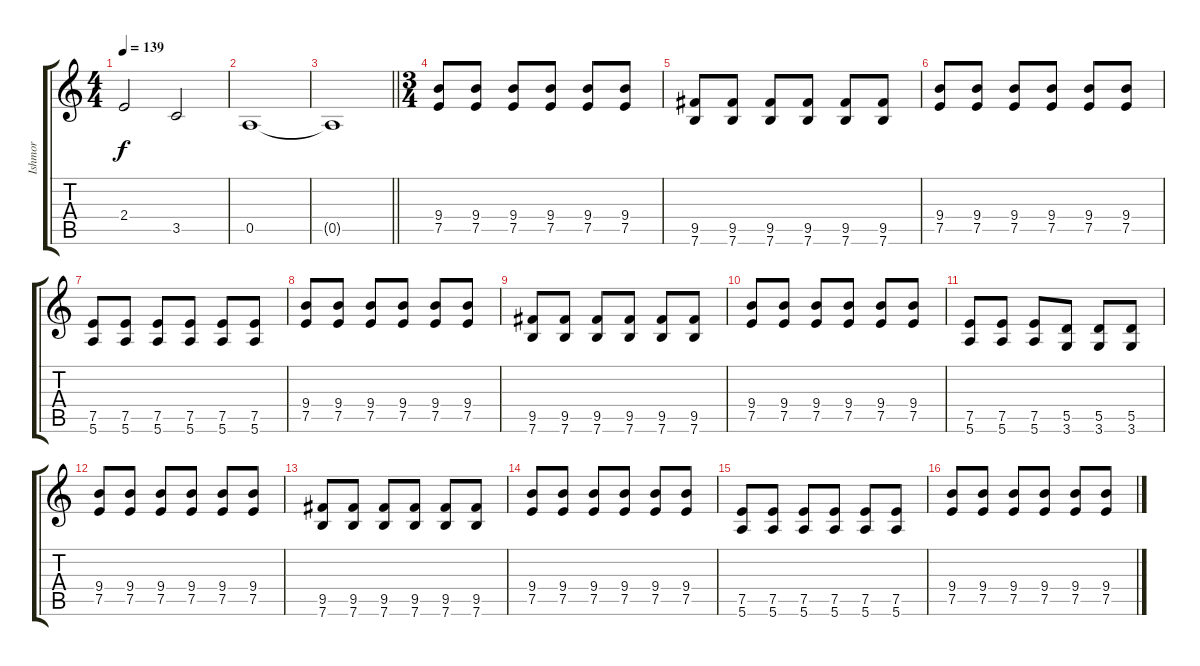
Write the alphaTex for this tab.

\track ("Ishmor" "Ishmor") {instrument distortionguitar}
\staff {score tabs}
\tuning (E4 B3 G3 D3 A2 E2) {hide}
\ts (4 4)
\tempo 139
\clef g2
\ks c
2.4.2{dy f} 3.5.2 |
0.5.1 |
\barLineRight lightlight
0.5{t}.1 |
\ts (3 4)
(9.4 7.5).8 (9.4 7.5).8 (9.4 7.5).8 (9.4 7.5).8 (9.4 7.5).8 (9.4 7.5).8 |
(9.5 7.6).8 (9.5 7.6).8 (9.5 7.6).8 (9.5 7.6).8 (9.5 7.6).8 (9.5 7.6).8 |
(9.4 7.5).8 (9.4 7.5).8 (9.4 7.5).8 (9.4 7.5).8 (9.4 7.5).8 (9.4 7.5).8 |
(7.5 5.6).8 (7.5 5.6).8 (7.5 5.6).8 (7.5 5.6).8 (7.5 5.6).8 (7.5 5.6).8 |
(9.4 7.5).8 (9.4 7.5).8 (9.4 7.5).8 (9.4 7.5).8 (9.4 7.5).8 (9.4 7.5).8 |
(9.5 7.6).8 (9.5 7.6).8 (9.5 7.6).8 (9.5 7.6).8 (9.5 7.6).8 (9.5 7.6).8 |
(9.4 7.5).8 (9.4 7.5).8 (9.4 7.5).8 (9.4 7.5).8 (9.4 7.5).8 (9.4 7.5).8 |
(7.5 5.6).8 (7.5 5.6).8 (7.5 5.6).8 (5.5 3.6).8 (5.5 3.6).8 (5.5 3.6).8 |
(9.4 7.5).8 (9.4 7.5).8 (9.4 7.5).8 (9.4 7.5).8 (9.4 7.5).8 (9.4 7.5).8 |
(9.5 7.6).8 (9.5 7.6).8 (9.5 7.6).8 (9.5 7.6).8 (9.5 7.6).8 (9.5 7.6).8 |
(9.4 7.5).8 (9.4 7.5).8 (9.4 7.5).8 (9.4 7.5).8 (9.4 7.5).8 (9.4 7.5).8 |
(7.5 5.6).8 (7.5 5.6).8 (7.5 5.6).8 (7.5 5.6).8 (7.5 5.6).8 (7.5 5.6).8 |
(9.4 7.5).8 (9.4 7.5).8 (9.4 7.5).8 (9.4 7.5).8 (9.4 7.5).8 (9.4 7.5).8
